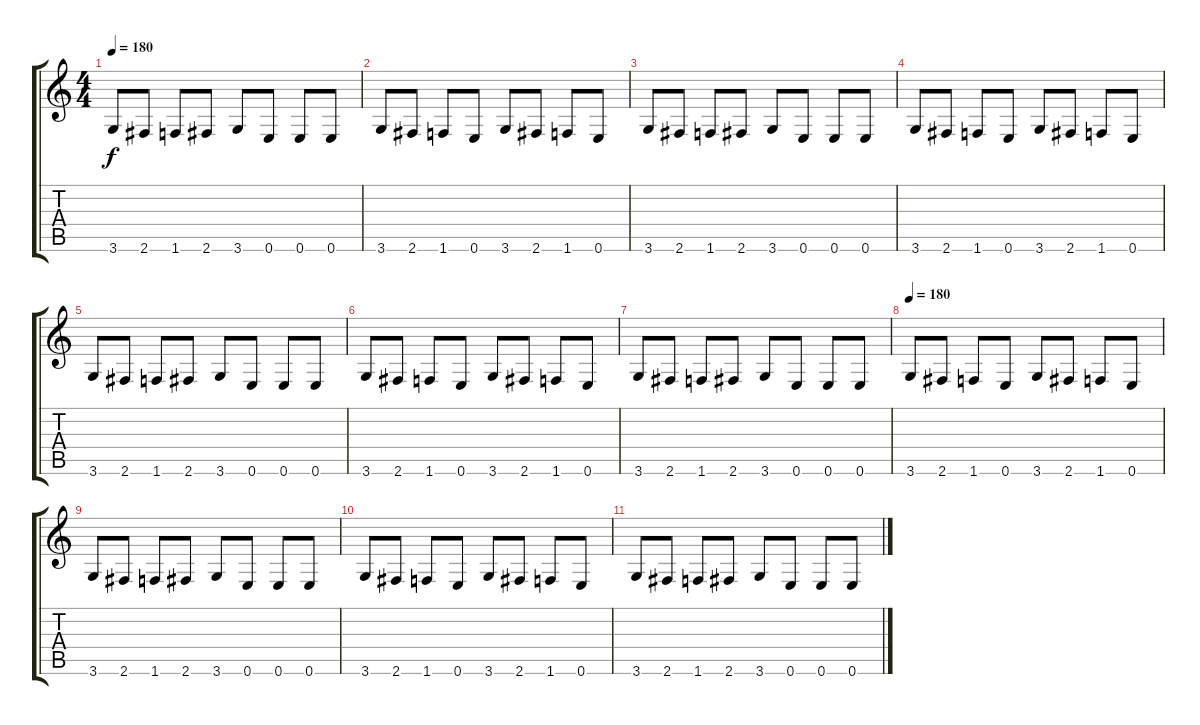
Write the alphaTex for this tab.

\track "" {instrument distortionguitar}
\staff {score tabs}
\tuning (E4 B3 G3 D3 A2 E2) {hide}
\ts (4 4)
\tempo 180
\clef g2
\ks c
3.6.8{dy f} 2.6.8 1.6.8 2.6.8 3.6.8 0.6.8 0.6.8 0.6.8 |
3.6.8 2.6.8 1.6.8 0.6.8 3.6.8 2.6.8 1.6.8 0.6.8 |
3.6.8 2.6.8 1.6.8 2.6.8 3.6.8 0.6.8 0.6.8 0.6.8 |
3.6.8 2.6.8 1.6.8 0.6.8 3.6.8 2.6.8 1.6.8 0.6.8 |
3.6.8 2.6.8 1.6.8 2.6.8 3.6.8 0.6.8 0.6.8 0.6.8 |
3.6.8 2.6.8 1.6.8 0.6.8 3.6.8 2.6.8 1.6.8 0.6.8 |
3.6.8 2.6.8 1.6.8 2.6.8 3.6.8 0.6.8 0.6.8 0.6.8 |
\tempo 180
3.6.8 2.6.8 1.6.8 0.6.8 3.6.8 2.6.8 1.6.8 0.6.8 |
3.6.8 2.6.8 1.6.8 2.6.8 3.6.8 0.6.8 0.6.8 0.6.8 |
3.6.8 2.6.8 1.6.8 0.6.8 3.6.8 2.6.8 1.6.8 0.6.8 |
3.6.8 2.6.8 1.6.8 2.6.8 3.6.8 0.6.8 0.6.8 0.6.8
